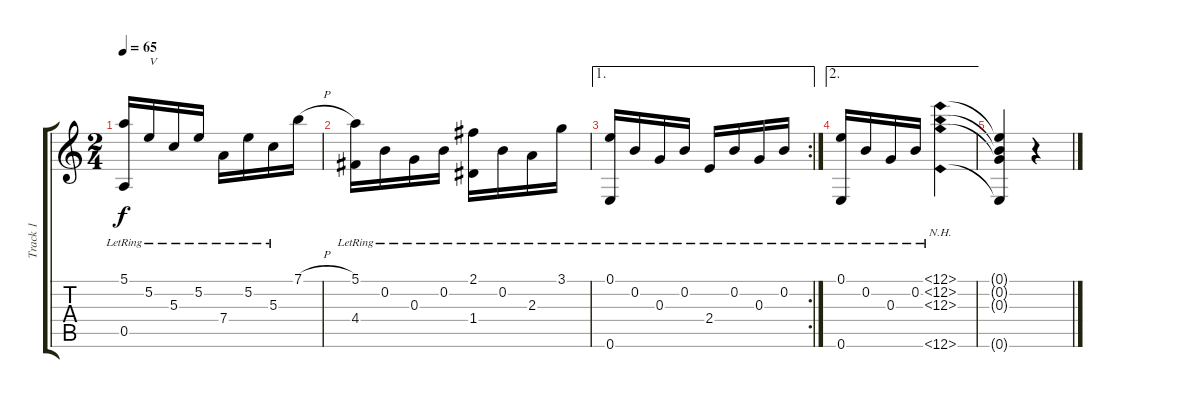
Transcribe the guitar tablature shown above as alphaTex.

\track ("Track 1" "Track 1") {instrument acousticguitarnylon}
\staff {score tabs}
\tuning (E4 B3 G3 D3 A2 E2) {hide}
\ts (2 4)
\tempo 65
\clef g2
\ks c
(5.1{lr} 0.5{lr}).16{dy f} 5.2{lr}.16{txt "V"} 5.3{lr}.16 5.2{lr}.16 7.4{lr}.16 5.2{lr}.16 5.3{lr}.16 7.1{h}.16 |
(5.1{lr} 4.4{lr}).16 0.2{lr}.16 0.3{lr}.16 0.2{lr}.16 (2.1{lr} 1.4{lr}).16 0.2{lr}.16 2.3{lr}.16 3.1{lr}.16 |
\ae 1
\rc 2
(0.1{lr} 0.6{lr}).16 0.2{lr}.16 0.3{lr}.16 0.2{lr}.16 2.4{lr}.16 0.2{lr}.16 0.3{lr}.16 0.2{lr}.16 |
\ae 2
(0.1{lr} 0.6{lr}).16 0.2{lr}.16 0.3{lr}.16 0.2{lr}.16 (0.1{nh lr} 0.2{nh lr} 0.3{nh lr} 0.6{nh lr}).4 |
(0.1{t} 0.2{t} 0.3{t} 0.6{t}).4 r.4
